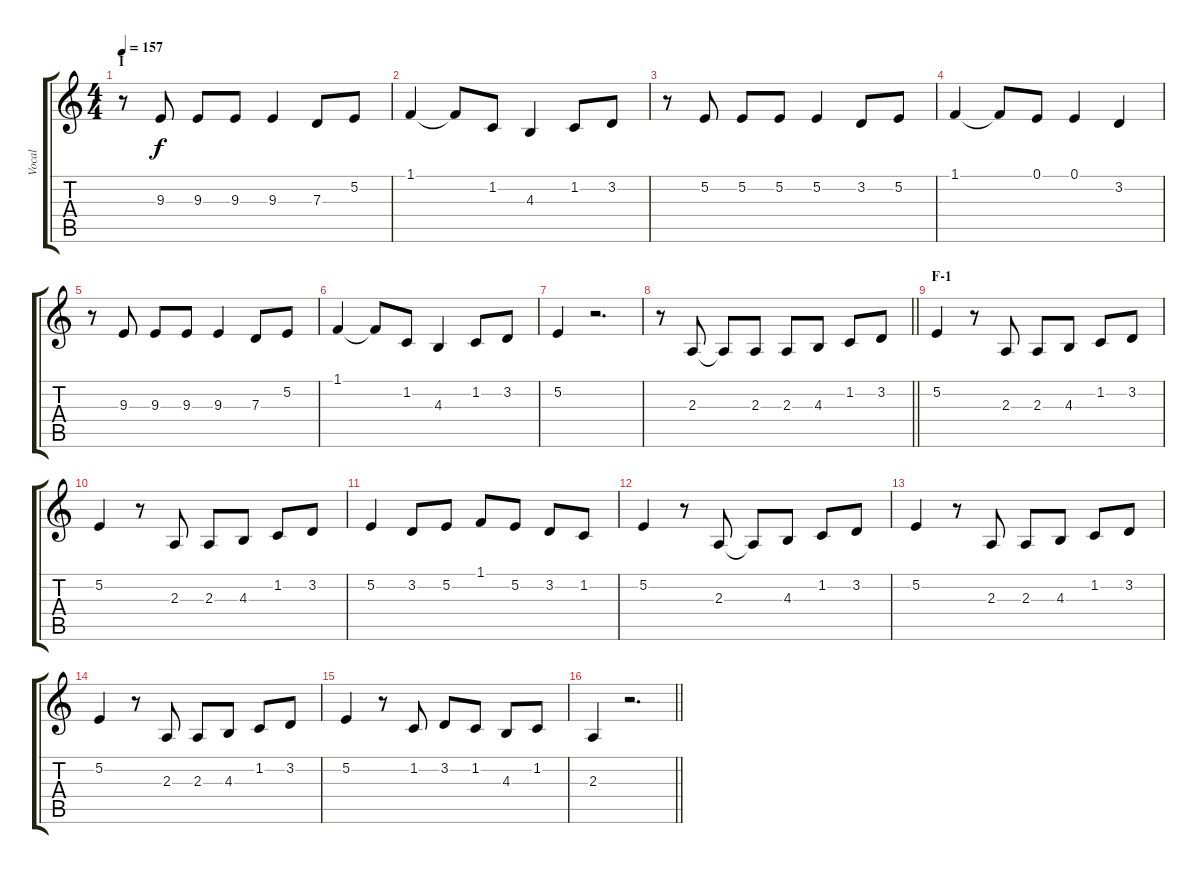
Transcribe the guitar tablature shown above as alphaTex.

\track ("Vocal" "Vocal") {instrument trumpet}
\staff {score tabs}
\tuning (E4 B3 G3 D3 A2 E2) {hide}
\ts (4 4)
\section ("" "I")
\tempo 157
\clef g2
\ks c
r.8{dy f} 9.3.8 9.3.8 9.3.8 9.3.4 7.3.8 5.2.8 |
1.1.4 1.1{t}.8 1.2.8 4.3.4 1.2.8 3.2.8 |
r.8 5.2.8 5.2.8 5.2.8 5.2.4 3.2.8 5.2.8 |
1.1.4 1.1{t}.8 0.1.8 0.1.4 3.2.4 |
r.8 9.3.8 9.3.8 9.3.8 9.3.4 7.3.8 5.2.8 |
1.1.4 1.1{t}.8 1.2.8 4.3.4 1.2.8 3.2.8 |
5.2.4 r.2{d} |
\barLineRight lightlight
r.8 2.3.8 2.3{t}.8 2.3.8 2.3.8 4.3.8 1.2.8 3.2.8 |
\section ("" "F-1")
5.2.4 r.8 2.3.8 2.3.8 4.3.8 1.2.8 3.2.8 |
5.2.4 r.8 2.3.8 2.3.8 4.3.8 1.2.8 3.2.8 |
5.2.4 3.2.8 5.2.8 1.1.8 5.2.8 3.2.8 1.2.8 |
5.2.4 r.8 2.3.8 2.3{t}.8 4.3.8 1.2.8 3.2.8 |
5.2.4 r.8 2.3.8 2.3.8 4.3.8 1.2.8 3.2.8 |
5.2.4 r.8 2.3.8 2.3.8 4.3.8 1.2.8 3.2.8 |
5.2.4 r.8 1.2.8 3.2.8 1.2.8 4.3.8 1.2.8 |
\barLineRight lightlight
2.3.4 r.2{d}
